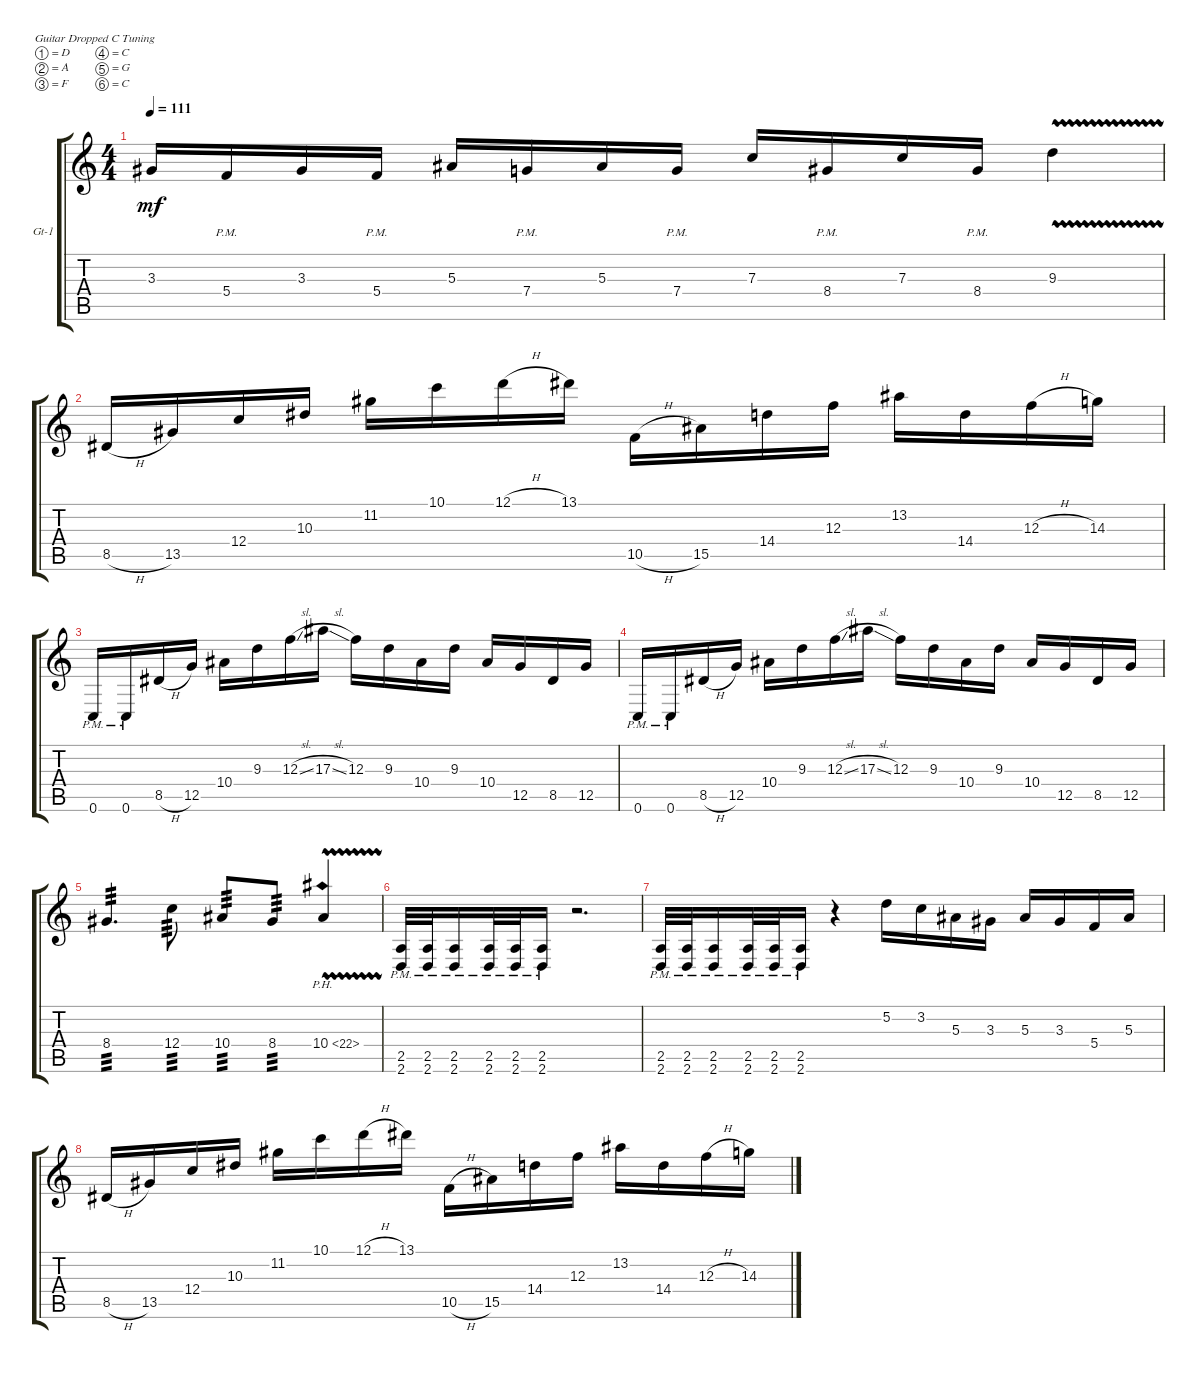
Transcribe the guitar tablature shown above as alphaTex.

\defaultSystemsLayout 4
\bracketExtendMode groupsimilarinstruments
\firstSystemTrackNameOrientation horizontal
\otherSystemsTrackNameOrientation horizontal
\track ("Guitar 1" "Gt-1") {instrument overdrivenguitar}
\staff {score tabs}
\tuning (D4 A3 F3 C3 G2 C2)
\ts (4 4)
\tempo 111
\clef g2
\ks c
3.3.16{dy mf} 5.4{pm}.16 3.3.16 5.4{pm}.16 5.3.16 7.4{pm}.16 5.3.16 7.4{pm}.16 7.3.16 8.4{pm}.16 7.3.16 8.4{pm}.16 9.3{vw}.4 |
8.5{h}.16 13.5.16 12.4.16 10.3.16 11.2.16 10.1.16 12.1{h}.16 13.1.16 10.5{h}.16 15.5.16 14.4.16 12.3.16 13.2.16 14.4.16 12.3{h}.16 14.3.16 |
0.6{pm}.16 0.6{pm}.16 8.5{h}.16 12.5.16 10.4.16 9.3.16 12.3{sl}.16 17.3{sl}.16 12.3.16 9.3.16 10.4.16 9.3.16 10.4.16 12.5.16 8.5.16 12.5.16 |
0.6{pm}.16 0.6{pm}.16 8.5{h}.16 12.5.16 10.4.16 9.3.16 12.3{sl}.16 17.3{sl}.16 12.3.16 9.3.16 10.4.16 9.3.16 10.4.16 12.5.16 8.5.16 12.5.16 |
8.4.4{d tp 3} 12.4.8{tp 3} 10.4.8{tp 3} 8.4.8{tp 3} 10.4{ph 12 vw}.4 |
(2.6{pm} 2.5{pm}).32 (2.6{pm} 2.5).32 (2.6{pm} 2.5).16 (2.6{pm} 2.5).32 (2.6{pm} 2.5).32 (2.6{pm} 2.5).16 r.2{d} |
(2.6{pm} 2.5{pm}).32 (2.6{pm} 2.5).32 (2.6{pm} 2.5).16 (2.6{pm} 2.5).32 (2.6{pm} 2.5).32 (2.6{pm} 2.5).16 r.4 5.2.16 3.2.16 5.3.16 3.3.16 5.3.16 3.3.16 5.4.16 5.3.16 |
8.5{h}.16 13.5.16 12.4.16 10.3.16 11.2.16 10.1.16 12.1{h}.16 13.1.16 10.5{h}.16 15.5.16 14.4.16 12.3.16 13.2.16 14.4.16 12.3{h}.16 14.3.16
